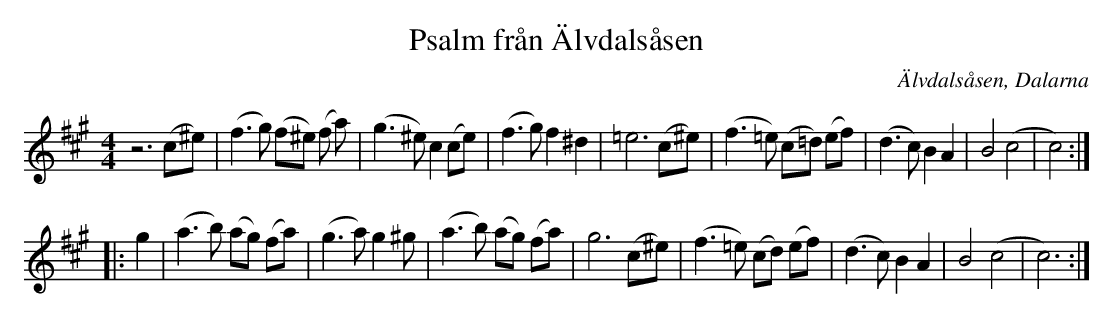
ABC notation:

X:1
T:Psalm från Älvdalsåsen
O:Älvdalsåsen, Dalarna
M:4/4
L:1/8
K:A
 z6 (c^e) | (f3 g) (f^e) (f a) | (g3 ^e) c2 (ce) | (f3 g) f2 ^d2 | =e6 (c^e) | (f3=e) (c=d) (ef) | (d3c) B2 A2 | B4(c4 | c4) :|]
|: g2 | (a3b) (ag) (fa) | (g3a) g2 ^g | (a3 b) (ag) (fa) | g6 (c^e) | (f3 =e) (cd) (ef) | (d3 c) B2 A2 | B4 (c4| c6) :|]
